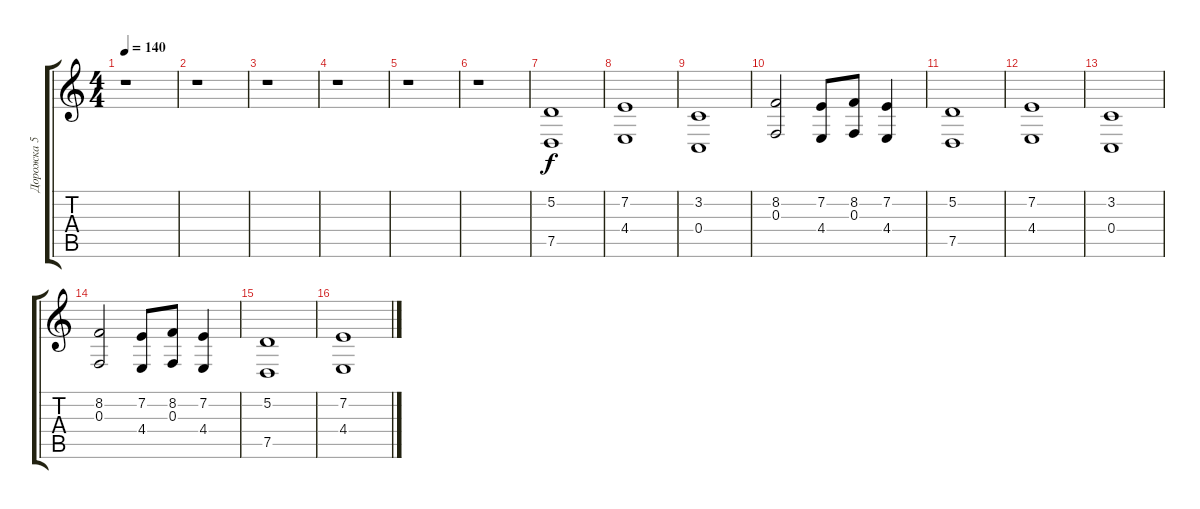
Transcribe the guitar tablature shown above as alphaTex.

\track ("Дорожка 5" "Дорожка 5") {instrument pad4choir}
\staff {score tabs}
\tuning (D4 A3 F3 C3 G2 C2) {hide}
\ts (4 4)
\tempo 140
\clef g2
\ks c
r.1{dy f} |
r.1 |
r.1 |
r.1 |
r.1 |
r.1 |
(5.2 7.5).1 |
(7.2 4.4).1 |
(3.2 0.4).1 |
(8.2 0.3).2 (7.2 4.4).8 (8.2 0.3).8 (7.2 4.4).4 |
(5.2 7.5).1 |
(7.2 4.4).1 |
(3.2 0.4).1 |
(8.2 0.3).2 (7.2 4.4).8 (8.2 0.3).8 (7.2 4.4).4 |
(5.2 7.5).1 |
(7.2 4.4).1
